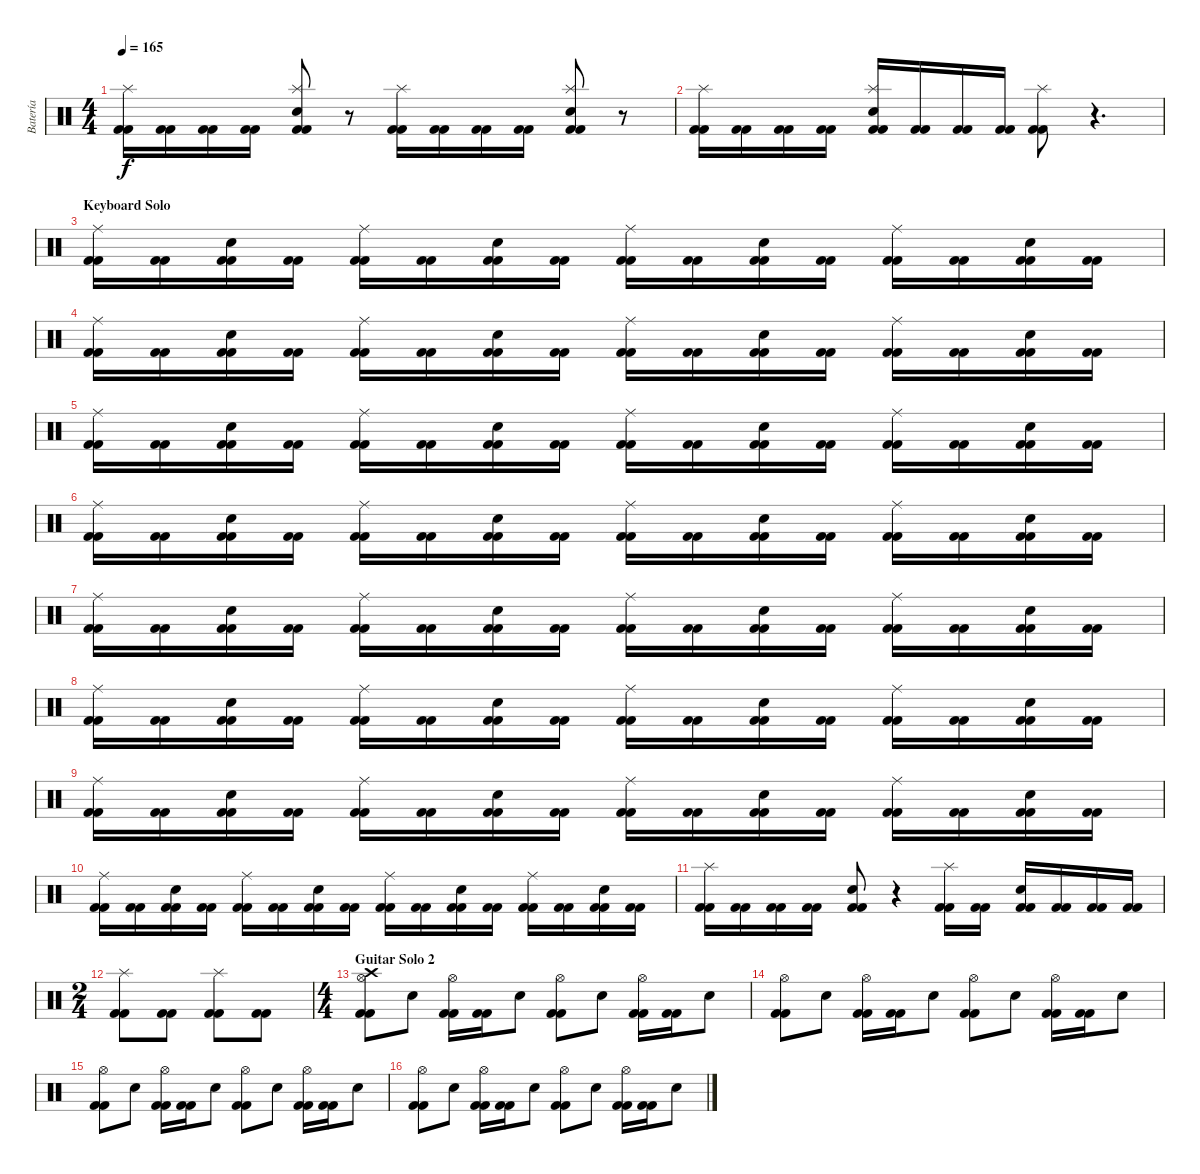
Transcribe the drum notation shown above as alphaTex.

\track ("Batería" "Batería") {instrument percussion}
\staff {score}
\articulation defaults
\ts (4 4)
\tempo 165
\clef neutral
\ks c
("Kick (hit) 2" "Kick (hit) 2" "Splash (hit)").16{dy f} ("Kick (hit) 2" "Kick (hit) 2").16 ("Kick (hit) 2" "Kick (hit) 2").16 ("Kick (hit) 2" "Kick (hit) 2").16 ("Kick (hit) 2" "Kick (hit) 2" "Snare (hit) 2" "Splash (hit)").8 r.8 ("Kick (hit) 2" "Kick (hit) 2" "Splash (hit)").16 ("Kick (hit) 2" "Kick (hit) 2").16 ("Kick (hit) 2" "Kick (hit) 2").16 ("Kick (hit) 2" "Kick (hit) 2").16 ("Kick (hit) 2" "Kick (hit) 2" "Snare (hit) 2" "Splash (hit)").8 r.8 |
("Kick (hit) 2" "Kick (hit) 2" "Splash (hit)").16 ("Kick (hit) 2" "Kick (hit) 2").16 ("Kick (hit) 2" "Kick (hit) 2").16 ("Kick (hit) 2" "Kick (hit) 2").16 ("Kick (hit) 2" "Kick (hit) 2" "Snare (hit) 2" "Splash (hit)").16 ("Kick (hit) 2" "Kick (hit) 2").16 ("Kick (hit) 2" "Kick (hit) 2").16 ("Kick (hit) 2" "Kick (hit) 2").16 ("Kick (hit) 2" "Kick (hit) 2" "Splash (hit)").8 r.4{d} |
\section ("" "Keyboard Solo")
("Kick (hit) 2" "Kick (hit) 2" "Ride (middle)").16 ("Kick (hit) 2" "Kick (hit) 2").16 ("Kick (hit) 2" "Kick (hit) 2" "Snare (hit) 2").16 ("Kick (hit) 2" "Kick (hit) 2").16 ("Kick (hit) 2" "Kick (hit) 2" "Ride (middle)").16 ("Kick (hit) 2" "Kick (hit) 2").16 ("Kick (hit) 2" "Kick (hit) 2" "Snare (hit) 2").16 ("Kick (hit) 2" "Kick (hit) 2").16 ("Kick (hit) 2" "Kick (hit) 2" "Ride (middle)").16 ("Kick (hit) 2" "Kick (hit) 2").16 ("Kick (hit) 2" "Kick (hit) 2" "Snare (hit) 2").16 ("Kick (hit) 2" "Kick (hit) 2").16 ("Kick (hit) 2" "Kick (hit) 2" "Ride (middle)").16 ("Kick (hit) 2" "Kick (hit) 2").16 ("Kick (hit) 2" "Kick (hit) 2" "Snare (hit) 2").16 ("Kick (hit) 2" "Kick (hit) 2").16 |
("Kick (hit) 2" "Kick (hit) 2" "Ride (middle)").16 ("Kick (hit) 2" "Kick (hit) 2").16 ("Kick (hit) 2" "Kick (hit) 2" "Snare (hit) 2").16 ("Kick (hit) 2" "Kick (hit) 2").16 ("Kick (hit) 2" "Kick (hit) 2" "Ride (middle)").16 ("Kick (hit) 2" "Kick (hit) 2").16 ("Kick (hit) 2" "Kick (hit) 2" "Snare (hit) 2").16 ("Kick (hit) 2" "Kick (hit) 2").16 ("Kick (hit) 2" "Kick (hit) 2" "Ride (middle)").16 ("Kick (hit) 2" "Kick (hit) 2").16 ("Kick (hit) 2" "Kick (hit) 2" "Snare (hit) 2").16 ("Kick (hit) 2" "Kick (hit) 2").16 ("Kick (hit) 2" "Kick (hit) 2" "Ride (middle)").16 ("Kick (hit) 2" "Kick (hit) 2").16 ("Kick (hit) 2" "Kick (hit) 2" "Snare (hit) 2").16 ("Kick (hit) 2" "Kick (hit) 2").16 |
("Kick (hit) 2" "Kick (hit) 2" "Ride (middle)").16 ("Kick (hit) 2" "Kick (hit) 2").16 ("Kick (hit) 2" "Kick (hit) 2" "Snare (hit) 2").16 ("Kick (hit) 2" "Kick (hit) 2").16 ("Kick (hit) 2" "Kick (hit) 2" "Ride (middle)").16 ("Kick (hit) 2" "Kick (hit) 2").16 ("Kick (hit) 2" "Kick (hit) 2" "Snare (hit) 2").16 ("Kick (hit) 2" "Kick (hit) 2").16 ("Kick (hit) 2" "Kick (hit) 2" "Ride (middle)").16 ("Kick (hit) 2" "Kick (hit) 2").16 ("Kick (hit) 2" "Kick (hit) 2" "Snare (hit) 2").16 ("Kick (hit) 2" "Kick (hit) 2").16 ("Kick (hit) 2" "Kick (hit) 2" "Ride (middle)").16 ("Kick (hit) 2" "Kick (hit) 2").16 ("Kick (hit) 2" "Kick (hit) 2" "Snare (hit) 2").16 ("Kick (hit) 2" "Kick (hit) 2").16 |
("Kick (hit) 2" "Kick (hit) 2" "Ride (middle)").16 ("Kick (hit) 2" "Kick (hit) 2").16 ("Kick (hit) 2" "Kick (hit) 2" "Snare (hit) 2").16 ("Kick (hit) 2" "Kick (hit) 2").16 ("Kick (hit) 2" "Kick (hit) 2" "Ride (middle)").16 ("Kick (hit) 2" "Kick (hit) 2").16 ("Kick (hit) 2" "Kick (hit) 2" "Snare (hit) 2").16 ("Kick (hit) 2" "Kick (hit) 2").16 ("Kick (hit) 2" "Kick (hit) 2" "Ride (middle)").16 ("Kick (hit) 2" "Kick (hit) 2").16 ("Kick (hit) 2" "Kick (hit) 2" "Snare (hit) 2").16 ("Kick (hit) 2" "Kick (hit) 2").16 ("Kick (hit) 2" "Kick (hit) 2" "Ride (middle)").16 ("Kick (hit) 2" "Kick (hit) 2").16 ("Kick (hit) 2" "Kick (hit) 2" "Snare (hit) 2").16 ("Kick (hit) 2" "Kick (hit) 2").16 |
("Kick (hit) 2" "Kick (hit) 2" "Ride (middle)").16 ("Kick (hit) 2" "Kick (hit) 2").16 ("Kick (hit) 2" "Kick (hit) 2" "Snare (hit) 2").16 ("Kick (hit) 2" "Kick (hit) 2").16 ("Kick (hit) 2" "Kick (hit) 2" "Ride (middle)").16 ("Kick (hit) 2" "Kick (hit) 2").16 ("Kick (hit) 2" "Kick (hit) 2" "Snare (hit) 2").16 ("Kick (hit) 2" "Kick (hit) 2").16 ("Kick (hit) 2" "Kick (hit) 2" "Ride (middle)").16 ("Kick (hit) 2" "Kick (hit) 2").16 ("Kick (hit) 2" "Kick (hit) 2" "Snare (hit) 2").16 ("Kick (hit) 2" "Kick (hit) 2").16 ("Kick (hit) 2" "Kick (hit) 2" "Ride (middle)").16 ("Kick (hit) 2" "Kick (hit) 2").16 ("Kick (hit) 2" "Kick (hit) 2" "Snare (hit) 2").16 ("Kick (hit) 2" "Kick (hit) 2").16 |
("Kick (hit) 2" "Kick (hit) 2" "Ride (middle)").16 ("Kick (hit) 2" "Kick (hit) 2").16 ("Kick (hit) 2" "Kick (hit) 2" "Snare (hit) 2").16 ("Kick (hit) 2" "Kick (hit) 2").16 ("Kick (hit) 2" "Kick (hit) 2" "Ride (middle)").16 ("Kick (hit) 2" "Kick (hit) 2").16 ("Kick (hit) 2" "Kick (hit) 2" "Snare (hit) 2").16 ("Kick (hit) 2" "Kick (hit) 2").16 ("Kick (hit) 2" "Kick (hit) 2" "Ride (middle)").16 ("Kick (hit) 2" "Kick (hit) 2").16 ("Kick (hit) 2" "Kick (hit) 2" "Snare (hit) 2").16 ("Kick (hit) 2" "Kick (hit) 2").16 ("Kick (hit) 2" "Kick (hit) 2" "Ride (middle)").16 ("Kick (hit) 2" "Kick (hit) 2").16 ("Kick (hit) 2" "Kick (hit) 2" "Snare (hit) 2").16 ("Kick (hit) 2" "Kick (hit) 2").16 |
("Kick (hit) 2" "Kick (hit) 2" "Ride (middle)").16 ("Kick (hit) 2" "Kick (hit) 2").16 ("Kick (hit) 2" "Kick (hit) 2" "Snare (hit) 2").16 ("Kick (hit) 2" "Kick (hit) 2").16 ("Kick (hit) 2" "Kick (hit) 2" "Ride (middle)").16 ("Kick (hit) 2" "Kick (hit) 2").16 ("Kick (hit) 2" "Kick (hit) 2" "Snare (hit) 2").16 ("Kick (hit) 2" "Kick (hit) 2").16 ("Kick (hit) 2" "Kick (hit) 2" "Ride (middle)").16 ("Kick (hit) 2" "Kick (hit) 2").16 ("Kick (hit) 2" "Kick (hit) 2" "Snare (hit) 2").16 ("Kick (hit) 2" "Kick (hit) 2").16 ("Kick (hit) 2" "Kick (hit) 2" "Ride (middle)").16 ("Kick (hit) 2" "Kick (hit) 2").16 ("Kick (hit) 2" "Kick (hit) 2" "Snare (hit) 2").16 ("Kick (hit) 2" "Kick (hit) 2").16 |
("Kick (hit) 2" "Kick (hit) 2" "Ride (middle)").16 ("Kick (hit) 2" "Kick (hit) 2").16 ("Kick (hit) 2" "Kick (hit) 2" "Snare (hit) 2").16 ("Kick (hit) 2" "Kick (hit) 2").16 ("Kick (hit) 2" "Kick (hit) 2" "Ride (middle)").16 ("Kick (hit) 2" "Kick (hit) 2").16 ("Kick (hit) 2" "Kick (hit) 2" "Snare (hit) 2").16 ("Kick (hit) 2" "Kick (hit) 2").16 ("Kick (hit) 2" "Kick (hit) 2" "Ride (middle)").16 ("Kick (hit) 2" "Kick (hit) 2").16 ("Kick (hit) 2" "Kick (hit) 2" "Snare (hit) 2").16 ("Kick (hit) 2" "Kick (hit) 2").16 ("Kick (hit) 2" "Kick (hit) 2" "Ride (middle)").16 ("Kick (hit) 2" "Kick (hit) 2").16 ("Kick (hit) 2" "Kick (hit) 2" "Snare (hit) 2").16 ("Kick (hit) 2" "Kick (hit) 2").16 |
("Kick (hit) 2" "Kick (hit) 2" "Splash (hit)").16 ("Kick (hit) 2" "Kick (hit) 2").16 ("Kick (hit) 2" "Kick (hit) 2").16 ("Kick (hit) 2" "Kick (hit) 2").16 ("Kick (hit) 2" "Kick (hit) 2" "Snare (hit) 2").8 r.4 ("Kick (hit) 2" "Kick (hit) 2" "Splash (hit)").16 ("Kick (hit) 2" "Kick (hit) 2").16 ("Kick (hit) 2" "Kick (hit) 2" "Snare (hit) 2").16 ("Kick (hit) 2" "Kick (hit) 2").16 ("Kick (hit) 2" "Kick (hit) 2").16 ("Kick (hit) 2" "Kick (hit) 2").16 |
\ts (2 4)
("Kick (hit) 2" "Kick (hit) 2" "Splash (hit)").8 ("Kick (hit) 2" "Kick (hit) 2").8 ("Kick (hit) 2" "Kick (hit) 2" "Splash (hit)").8 ("Kick (hit) 2" "Kick (hit) 2").8 |
\ts (4 4)
\section ("" "Guitar Solo 2")
("Kick (hit) 2" "Kick (hit) 2" "Hi-Hat (open)" "Crash high (hit)").8 "Snare (hit) 2".8 ("Kick (hit) 2" "Kick (hit) 2" "Hi-Hat (open)").16 ("Kick (hit) 2" "Kick (hit) 2").16 "Snare (hit) 2".8 ("Kick (hit) 2" "Kick (hit) 2" "Hi-Hat (open)").8 "Snare (hit) 2".8 ("Kick (hit) 2" "Kick (hit) 2" "Hi-Hat (open)").16 ("Kick (hit) 2" "Kick (hit) 2").16 "Snare (hit) 2".8 |
("Kick (hit) 2" "Kick (hit) 2" "Hi-Hat (open)").8 "Snare (hit) 2".8 ("Kick (hit) 2" "Kick (hit) 2" "Hi-Hat (open)").16 ("Kick (hit) 2" "Kick (hit) 2").16 "Snare (hit) 2".8 ("Kick (hit) 2" "Kick (hit) 2" "Hi-Hat (open)").8 "Snare (hit) 2".8 ("Kick (hit) 2" "Kick (hit) 2" "Hi-Hat (open)").16 ("Kick (hit) 2" "Kick (hit) 2").16 "Snare (hit) 2".8 |
("Kick (hit) 2" "Kick (hit) 2" "Hi-Hat (open)").8 "Snare (hit) 2".8 ("Kick (hit) 2" "Kick (hit) 2" "Hi-Hat (open)").16 ("Kick (hit) 2" "Kick (hit) 2").16 "Snare (hit) 2".8 ("Kick (hit) 2" "Kick (hit) 2" "Hi-Hat (open)").8 "Snare (hit) 2".8 ("Kick (hit) 2" "Kick (hit) 2" "Hi-Hat (open)").16 ("Kick (hit) 2" "Kick (hit) 2").16 "Snare (hit) 2".8 |
("Kick (hit) 2" "Kick (hit) 2" "Hi-Hat (open)").8 "Snare (hit) 2".8 ("Kick (hit) 2" "Kick (hit) 2" "Hi-Hat (open)").16 ("Kick (hit) 2" "Kick (hit) 2").16 "Snare (hit) 2".8 ("Kick (hit) 2" "Kick (hit) 2" "Hi-Hat (open)").8 "Snare (hit) 2".8 ("Kick (hit) 2" "Kick (hit) 2" "Hi-Hat (open)").16 ("Kick (hit) 2" "Kick (hit) 2").16 "Snare (hit) 2".8
